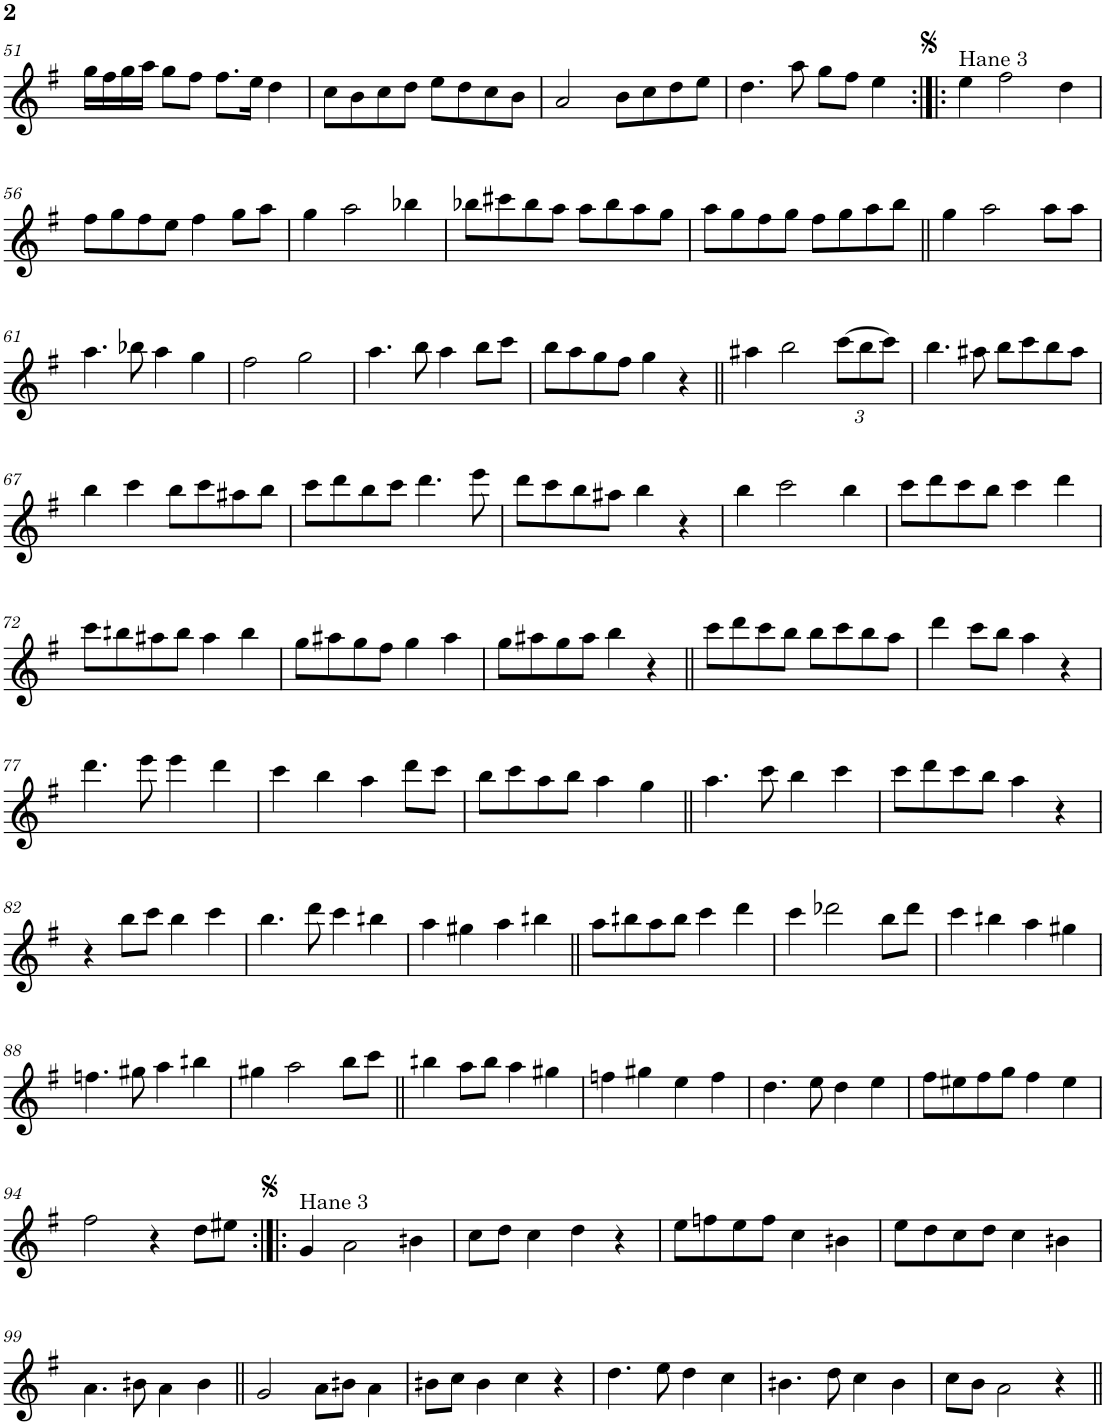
**kern
*part1
*staff1
*I"Voice
*I'Vo.
!!LO:PB:g=z
*clefG2
*k[f#]
*M4/4
*met(c)
=51
16gg\LL
16ff#\
16gg\
16aa\JJ
8gg\L
8ff#\J
8.ff#\L
16ee\Jk
4dd\
=52
8cc\L
8b\
8cc\
8dd\J
8ee\L
8dd\
8cc\
8b\J
=53
2a/
8b\L
8cc\
8dd\
8ee\J
=54
4.dd\
8aa\
8gg\L
8ff#\J
4ee\
=55:|!|:
!LO:TX:a:t=Hane 3
4ee\
2ff#\
4dd\
!!LO:LB:g=z
=56
8ff#\L
8gg\
8ff#\
8ee\J
4ff#\
8gg\L
8aa\J
=57
4gg\
2aa\
4bb-X\
=58
8bb-X\L
8ccc#X\
8bb-\
8aa\J
8aa\L
8bb-\
8aa\
8gg\J
=59
8aa\L
8gg\
8ff#\
8gg\J
8ff#\L
8gg\
8aa\
8bb\J
=60||
4gg\
2aa\
8aa\L
8aa\J
!!LO:LB:g=z
=61
4.aa\
8bb-X\
4aa\
4gg\
=62
2ff#\
2gg\
=63
4.aa\
8bb\
4aa\
8bb\L
8ccc\J
=64
8bb\L
8aa\
8gg\
8ff#\J
4gg\
4r
=65||
4aa#X\
2bb\
*Xbrackettup
[12ccc\L
12bb\
12ccc\J]
=66
4.bb\
8aa#X\
8bb\L
8ccc\
8bb\
8aa#\J
!!LO:LB:g=z
=67
4bb\
4ccc\
8bb\L
8ccc\
8aa#X\
8bb\J
=68
8ccc\L
8ddd\
8bb\
8ccc\J
4.ddd\
8eee\
=69
8ddd\L
8ccc\
8bb\
8aa#X\J
4bb\
4r
=70
4bb\
2ccc\
4bb\
=71
8ccc\L
8ddd\
8ccc\
8bb\J
4ccc\
4ddd\
!!LO:LB:g=z
=72
8ccc\L
8bbn\
8aa#X\
8bb\J
4aa#\
4bb\
=73
8gg\L
8aa#X\
8gg\
8ff#\J
4gg\
4aa#\
=74
8gg\L
8aa#X\
8gg\
8aa#\J
4bb\
4r
=75||
8ccc\L
8ddd\
8ccc\
8bb\J
8bb\L
8ccc\
8bb\
8aa\J
=76
4ddd\
8ccc\L
8bb\J
4aa\
4r
!!LO:LB:g=z
=77
4.ddd\
8eee\
4eee\
4ddd\
=78
4ccc\
4bb\
4aa\
8ddd\L
8ccc\J
=79
8bb\L
8ccc\
8aa\
8bb\J
4aa\
4gg\
=80||
4.aa\
8ccc\
4bb\
4ccc\
=81
8ccc\L
8ddd\
8ccc\
8bb\J
4aa\
4r
!!LO:LB:g=z
=82
4r
8bb\L
8ccc\J
4bb\
4ccc\
=83
4.bb\
8ddd\
4ccc\
4bbn\
=84
4aa\
4gg#X\
4aa\
4bbn\
=85||
8aa\L
8bbn\
8aa\
8bb\J
4ccc\
4ddd\
=86
4ccc\
2ddd-X\
8bb\L
8ddd-\J
=87
4ccc\
4bbn\
4aa\
4gg#X\
!!LO:LB:g=z
=88
4.ffn\
8gg#X\
4aa\
4bbn\
=89
4gg#X\
2aa\
8bb\L
8ccc\J
=90||
4bbn\
8aa\L
8bb\J
4aa\
4gg#X\
=91
4ffn\
4gg#X\
4ee\
4ff\
=92
4.dd\
8ee\
4dd\
4ee\
=93
8ff#\L
8ee#X\
8ff#\
8gg\J
4ff#\
4ee#\
!!LO:LB:g=z
=94
2ff#\
4r
8dd\L
8ee#X\J
=95:|!|:
!LO:TX:a:t=Hane 3
4g/
2a\
4bn\
=96
8cc\L
8dd\J
4cc\
4dd\
4r
=97
8ee\L
8ffn\
8ee\
8ff\J
4cc\
4bn\
=98
8ee\L
8dd\
8cc\
8dd\J
4cc\
4bn\
!!LO:LB:g=z
=99
4.a\
8bn\
4a\
4b\
=100||
2g/
8a\L
8bn\J
4a\
=101
8bn\L
8cc\J
4b\
4cc\
4r
=102
4.dd\
8ee\
4dd\
4cc\
=103
4.bn\
8dd\
4cc\
4b\
=104
8cc\L
8b\J
2a\
4r
=||
*-
